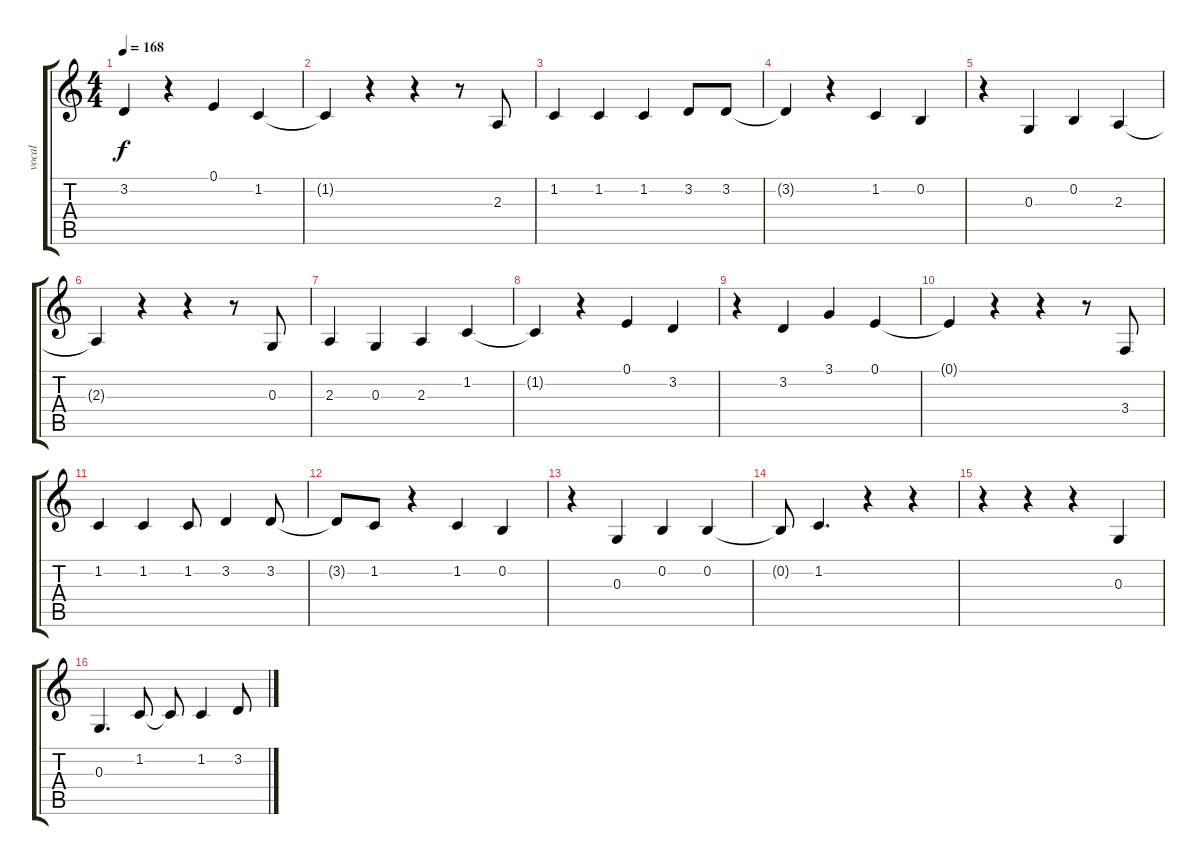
\track ("vocal" "vocal") {instrument acousticgrandpiano}
\staff {score tabs}
\tuning (E4 B3 G3 D3 A2 E2) {hide}
\ts (4 4)
\tempo 168
\clef g2
\ks c
3.2{t}.4{dy f} r.4 0.1.4 1.2.4 |
1.2{t}.4 r.4 r.4 r.8 2.3.8 |
1.2.4 1.2.4 1.2.4 3.2.8 3.2.8 |
3.2{t}.4 r.4 1.2.4 0.2.4 |
r.4 0.3.4 0.2.4 2.3.4 |
2.3{t}.4 r.4 r.4 r.8 0.3.8 |
2.3.4 0.3.4 2.3.4 1.2.4 |
1.2{t}.4 r.4 0.1.4 3.2.4 |
r.4 3.2.4 3.1.4 0.1.4 |
0.1{t}.4 r.4 r.4 r.8 3.4.8 |
1.2.4 1.2.4 1.2.8 3.2.4 3.2.8 |
3.2{t}.8 1.2.8 r.4 1.2.4 0.2.4 |
r.4 0.3.4 0.2.4 0.2.4 |
0.2{t}.8 1.2.4{d} r.4 r.4 |
r.4 r.4 r.4 0.3.4 |
0.3.4{d} 1.2.8 1.2{t}.8 1.2.4 3.2.8
